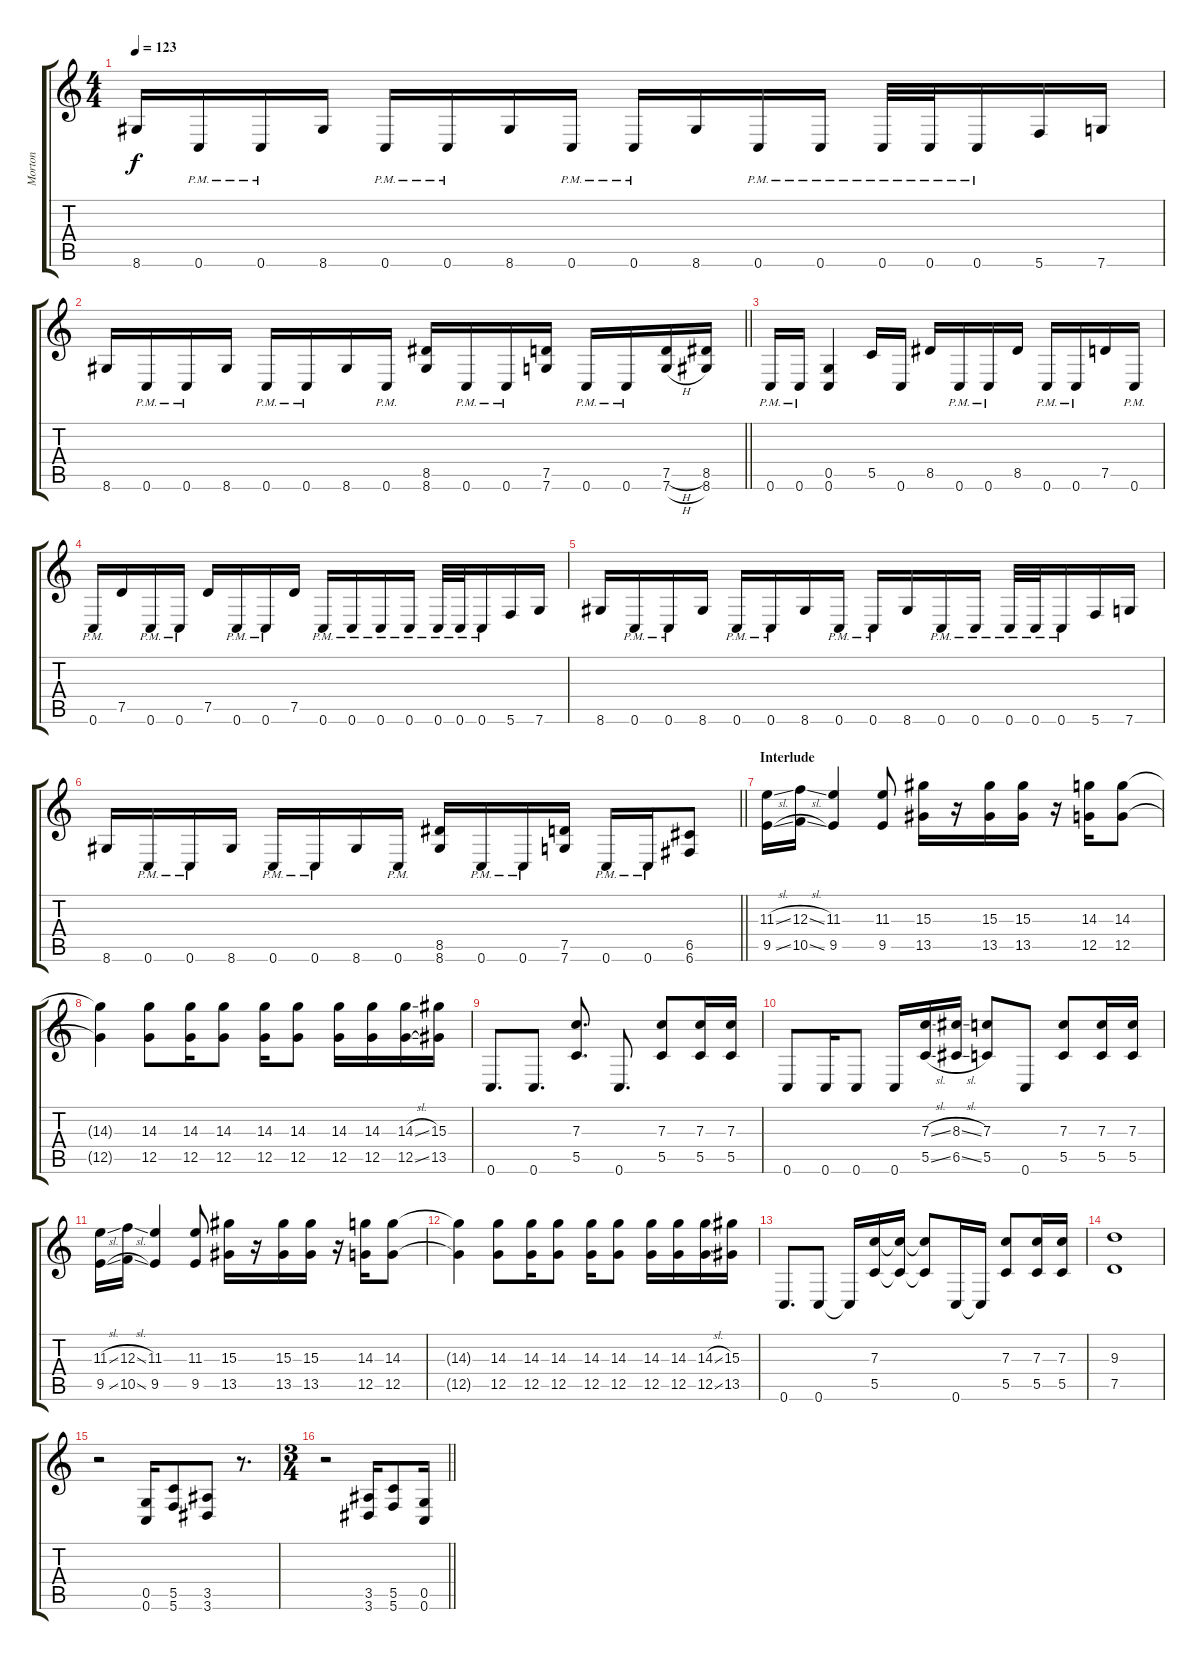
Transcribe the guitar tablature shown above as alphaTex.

\track ("Morton" "Morton") {instrument distortionguitar}
\staff {score tabs}
\tuning (D4 A3 F3 C3 G2 C2) {hide}
\ts (4 4)
\tempo 123
\clef g2
\ks c
8.6.16{dy f} 0.6{pm}.16 0.6{pm}.16 8.6.16 0.6{pm}.16 0.6{pm}.16 8.6.16 0.6{pm}.16 0.6{pm}.16 8.6.16 0.6{pm}.16 0.6{pm}.16 0.6{pm}.32 0.6{pm}.32 0.6{pm}.16 5.6.16 7.6.16 |
\barLineRight lightlight
8.6.16 0.6{pm}.16 0.6{pm}.16 8.6.16 0.6{pm}.16 0.6{pm}.16 8.6.16 0.6{pm}.16 (8.5 8.6).16 0.6{pm}.16 0.6{pm}.16 (7.5 7.6).16 0.6{pm}.16 0.6{pm}.16 (7.5{h} 7.6{h}).16 (8.5 8.6).16 |
0.6{pm}.16 0.6{pm}.16 (0.5 0.6).4 5.5.16 0.6.16 8.5.16 0.6{pm}.16 0.6{pm}.16 8.5.16 0.6{pm}.16 0.6{pm}.16 7.5.16 0.6{pm}.16 |
0.6{pm}.16 7.5.16 0.6{pm}.16 0.6{pm}.16 7.5.16 0.6{pm}.16 0.6{pm}.16 7.5.16 0.6{pm}.16 0.6{pm}.16 0.6{pm}.16 0.6{pm}.16 0.6{pm}.32 0.6{pm}.32 0.6{pm}.16 5.6.16 7.6.16 |
8.6.16 0.6{pm}.16 0.6{pm}.16 8.6.16 0.6{pm}.16 0.6{pm}.16 8.6.16 0.6{pm}.16 0.6{pm}.16 8.6.16 0.6{pm}.16 0.6{pm}.16 0.6{pm}.32 0.6{pm}.32 0.6{pm}.16 5.6.16 7.6.16 |
\barLineRight lightlight
8.6.16 0.6{pm}.16 0.6{pm}.16 8.6.16 0.6{pm}.16 0.6{pm}.16 8.6.16 0.6{pm}.16 (8.5 8.6).16 0.6{pm}.16 0.6{pm}.16 (7.5 7.6).16 0.6{pm}.16 0.6{pm}.16 (6.5 6.6).8 |
\section ("" "Interlude")
(11.3{sl} 9.5{sl}).16{instrument electricguitarjazz} (12.3{sl} 10.5{sl}).16 (11.3 9.5).4 (11.3 9.5).8 (15.3 13.5).16 r.16 (15.3 13.5).16 (15.3 13.5).16 r.16 (14.3 12.5).16 (14.3 12.5).8 |
(14.3{t} 12.5{t}).4 (14.3 12.5).8 (14.3 12.5).16 (14.3 12.5).8 (14.3 12.5).16 (14.3 12.5).8 (14.3 12.5).16 (14.3 12.5).16 (14.3{sl} 12.5{sl}).16 (15.3 13.5).16 |
0.6.8{d} 0.6.8{d} (7.3 5.5).8{d} 0.6.8{d} (7.3 5.5).8 (7.3 5.5).16 (7.3 5.5).16 |
0.6.8 0.6.16 0.6.8 0.6.16 (7.3{sl} 5.5{sl}).16 (8.3{sl} 6.5{sl}).16 (7.3 5.5).8 0.6.8 (7.3 5.5).8 (7.3 5.5).16 (7.3 5.5).16 |
(11.3{sl} 9.5{sl}).16 (12.3{sl} 10.5{sl}).16 (11.3 9.5).4 (11.3 9.5).8 (15.3 13.5).16 r.16 (15.3 13.5).16 (15.3 13.5).16 r.16 (14.3 12.5).16 (14.3 12.5).8 |
(14.3{t} 12.5{t}).4 (14.3 12.5).8 (14.3 12.5).16 (14.3 12.5).8 (14.3 12.5).16 (14.3 12.5).8 (14.3 12.5).16 (14.3 12.5).16 (14.3{sl} 12.5{sl}).16 (15.3 13.5).16 |
0.6.8{d} 0.6.8 0.6{t}.16 (7.3 5.5).16 (7.3{t} 5.5{t}).16 (7.3{t} 5.5{t}).8 0.6.16 0.6{t}.16 (7.3 5.5).8 (7.3 5.5).16 (7.3 5.5).16 |
(9.3 7.5).1 |
r.2 (0.5 0.6).16{instrument distortionguitar} (5.5 5.6).8 (3.5 3.6).8 r.8{d} |
\ts (3 4)
\barLineRight lightlight
r.2 (3.5 3.6).16 (5.5 5.6).8 (0.5 0.6).16
